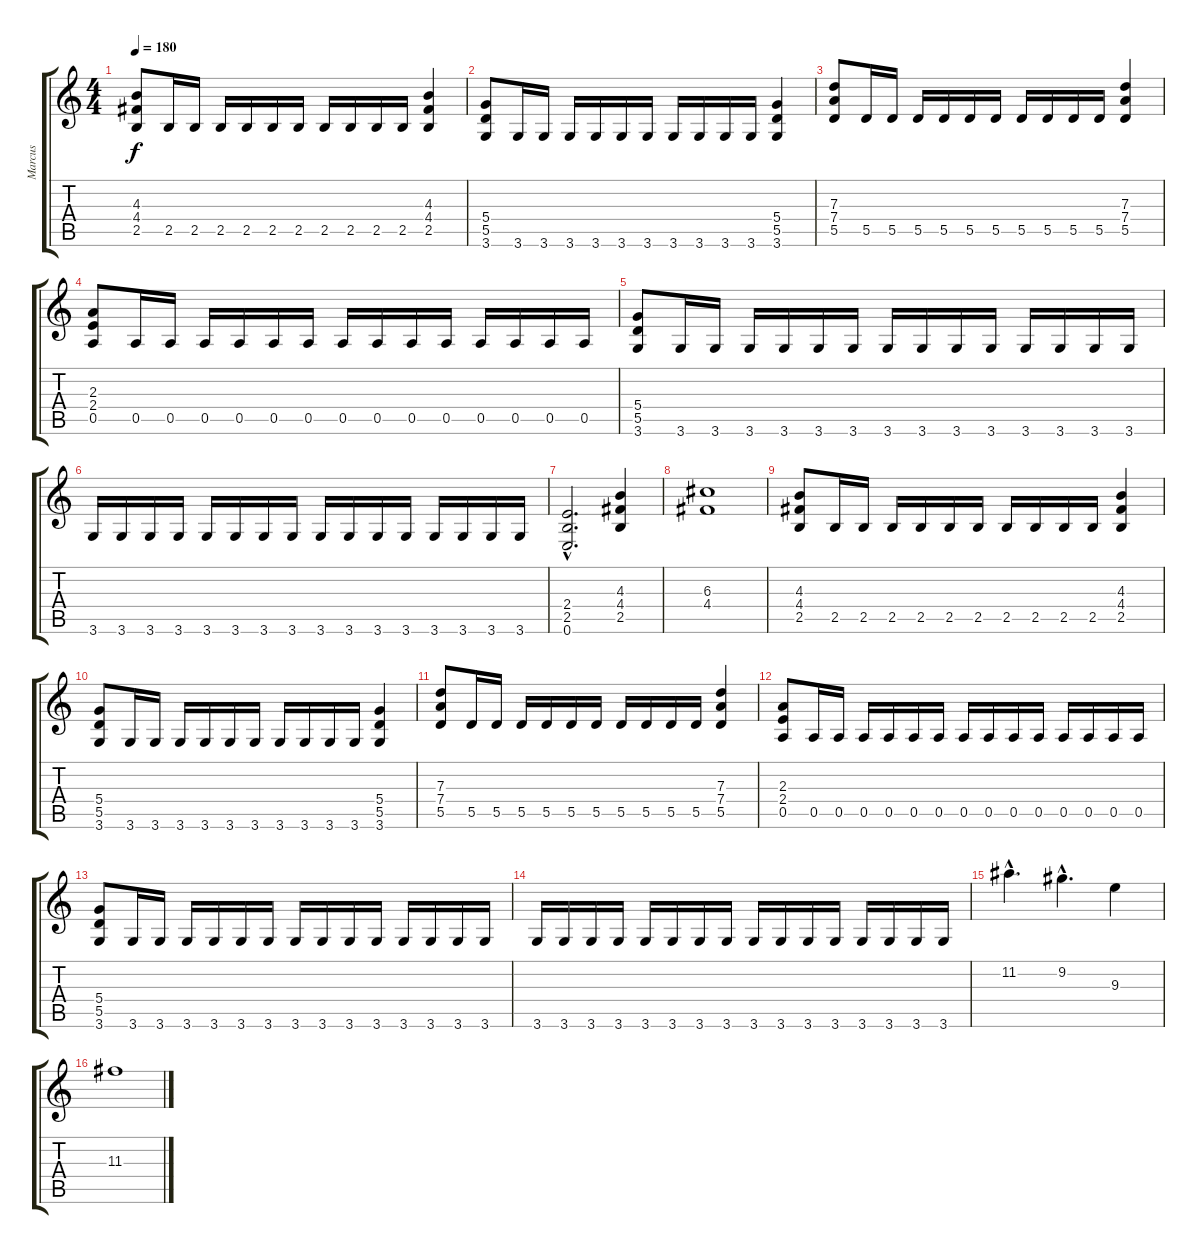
\track ("Marcus" "Marcus") {instrument distortionguitar}
\staff {score tabs}
\tuning (E4 B3 G3 D3 A2 E2) {hide}
\ts (4 4)
\tempo 180
\clef g2
\ks c
(4.3 4.4 2.5).8{dy f} 2.5.16 2.5.16 2.5.16 2.5.16 2.5.16 2.5.16 2.5.16 2.5.16 2.5.16 2.5.16 (4.3 4.4 2.5).4 |
(5.4 5.5 3.6).8 3.6.16 3.6.16 3.6.16 3.6.16 3.6.16 3.6.16 3.6.16 3.6.16 3.6.16 3.6.16 (5.4 5.5 3.6).4 |
(7.3 7.4 5.5).8 5.5.16 5.5.16 5.5.16 5.5.16 5.5.16 5.5.16 5.5.16 5.5.16 5.5.16 5.5.16 (7.3 7.4 5.5).4 |
(2.3 2.4 0.5).8 0.5.16 0.5.16 0.5.16 0.5.16 0.5.16 0.5.16 0.5.16 0.5.16 0.5.16 0.5.16 0.5.16 0.5.16 0.5.16 0.5.16 |
(5.4 5.5 3.6).8 3.6.16 3.6.16 3.6.16 3.6.16 3.6.16 3.6.16 3.6.16 3.6.16 3.6.16 3.6.16 3.6.16 3.6.16 3.6.16 3.6.16 |
3.6.16 3.6.16 3.6.16 3.6.16 3.6.16 3.6.16 3.6.16 3.6.16 3.6.16 3.6.16 3.6.16 3.6.16 3.6.16 3.6.16 3.6.16 3.6.16 |
(2.4{hac} 2.5{hac} 0.6{hac}).2{d} (4.3 4.4 2.5).4 |
(6.3 4.4).1 |
(4.3 4.4 2.5).8 2.5.16 2.5.16 2.5.16 2.5.16 2.5.16 2.5.16 2.5.16 2.5.16 2.5.16 2.5.16 (4.3 4.4 2.5).4 |
(5.4 5.5 3.6).8 3.6.16 3.6.16 3.6.16 3.6.16 3.6.16 3.6.16 3.6.16 3.6.16 3.6.16 3.6.16 (5.4 5.5 3.6).4 |
(7.3 7.4 5.5).8 5.5.16 5.5.16 5.5.16 5.5.16 5.5.16 5.5.16 5.5.16 5.5.16 5.5.16 5.5.16 (7.3 7.4 5.5).4 |
(2.3 2.4 0.5).8 0.5.16 0.5.16 0.5.16 0.5.16 0.5.16 0.5.16 0.5.16 0.5.16 0.5.16 0.5.16 0.5.16 0.5.16 0.5.16 0.5.16 |
(5.4 5.5 3.6).8 3.6.16 3.6.16 3.6.16 3.6.16 3.6.16 3.6.16 3.6.16 3.6.16 3.6.16 3.6.16 3.6.16 3.6.16 3.6.16 3.6.16 |
3.6.16 3.6.16 3.6.16 3.6.16 3.6.16 3.6.16 3.6.16 3.6.16 3.6.16 3.6.16 3.6.16 3.6.16 3.6.16 3.6.16 3.6.16 3.6.16 |
11.2{hac}.4{d} 9.2{hac}.4{d} 9.3.4 |
11.3.1
